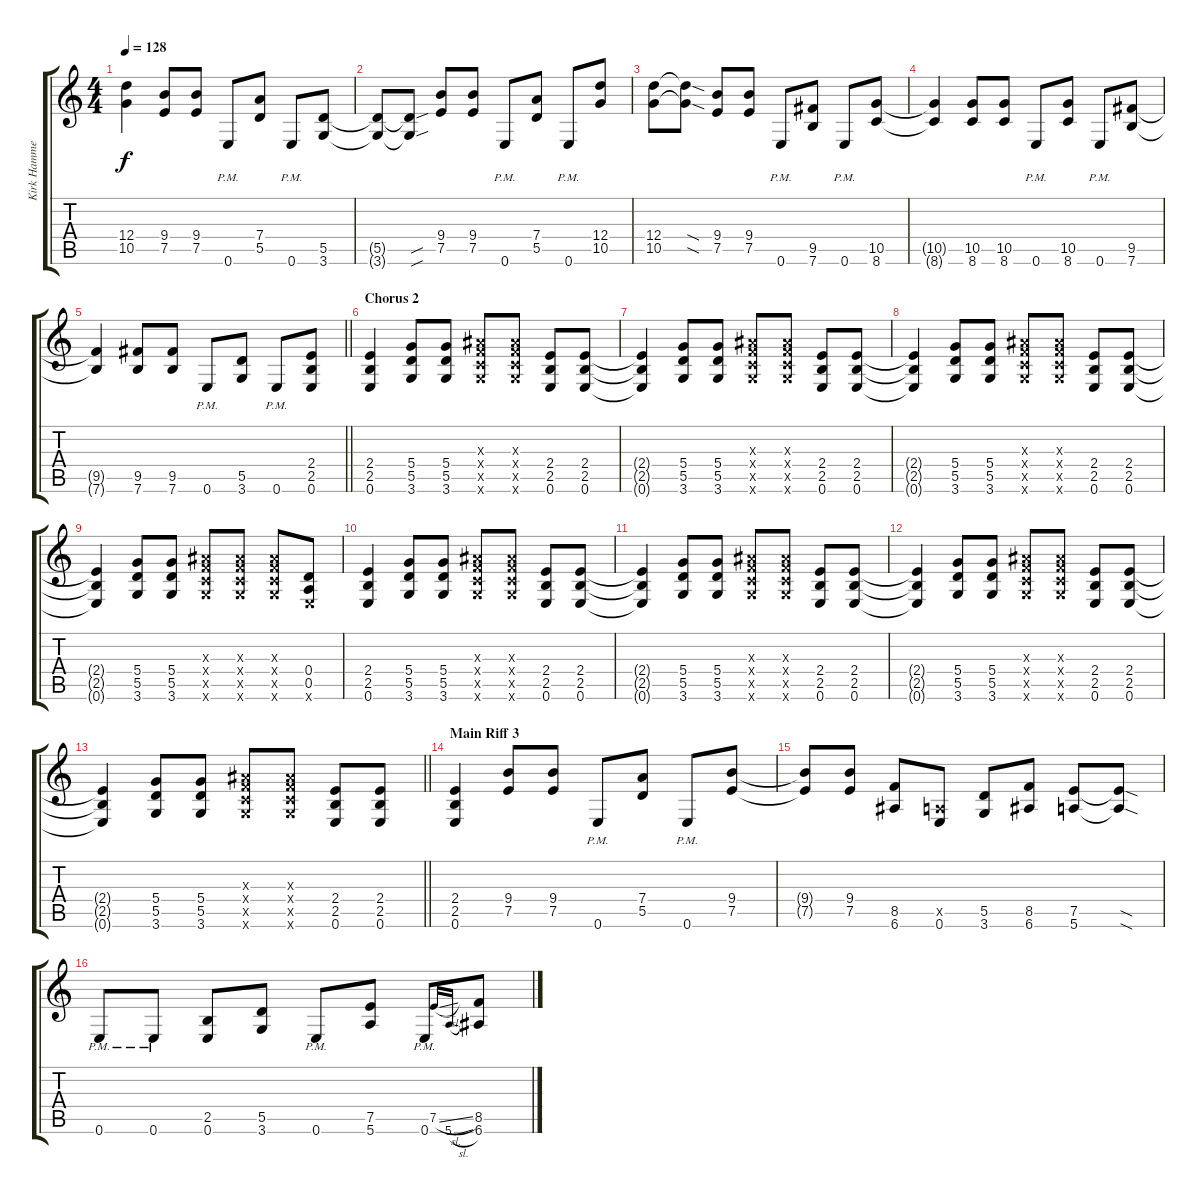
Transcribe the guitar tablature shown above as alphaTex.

\track ("Kirk Hammett (Guitar Lead)" "Kirk Hamme") {instrument distortionguitar}
\staff {score tabs}
\tuning (E4 B3 G3 D3 A2 E2) {hide}
\ts (4 4)
\tempo 128
\clef g2
\ks c
(12.4 10.5).4{dy f} (9.4 7.5).8 (9.4 7.5).8 0.6{pm}.8 (7.4 5.5).8 0.6{pm}.8 (5.5 3.6).8 |
(5.5{t} 3.6{t}).8 (5.5{sou t} 3.6{sou t}).8 (9.4 7.5).8 (9.4 7.5).8 0.6{pm}.8 (7.4 5.5).8 0.6{pm}.8 (12.4 10.5).8 |
(12.4 10.5).8 (12.4{sod t} 10.5{sod t}).8 (9.4 7.5).8 (9.4 7.5).8 0.6{pm}.8 (9.5 7.6).8 0.6{pm}.8 (10.5 8.6).8 |
(10.5{t} 8.6{t}).4 (10.5 8.6).8 (10.5 8.6).8 0.6{pm}.8 (10.5 8.6).8 0.6{pm}.8 (9.5 7.6).8 |
\barLineRight lightlight
(9.5{t} 7.6{t}).4 (9.5 7.6).8 (9.5 7.6).8 0.6{pm}.8 (5.5 3.6).8 0.6{pm}.8 (2.4 2.5 0.6).8 |
\section ("" "Chorus 2")
(2.4 2.5 0.6).4 (5.4 5.5 3.6).8 (5.4 5.5 3.6).8 (3.3{x} 3.4{x} 3.5{x} 3.6{x}).8 (3.3{x} 3.4{x} 3.5{x} 3.6{x}).8 (2.4 2.5 0.6).8 (2.4 2.5 0.6).8 |
(2.4{t} 2.5{t} 0.6{t}).4 (5.4 5.5 3.6).8 (5.4 5.5 3.6).8 (3.3{x} 3.4{x} 3.5{x} 3.6{x}).8 (3.3{x} 3.4{x} 3.5{x} 3.6{x}).8 (2.4 2.5 0.6).8 (2.4 2.5 0.6).8 |
(2.4{t} 2.5{t} 0.6{t}).4 (5.4 5.5 3.6).8 (5.4 5.5 3.6).8 (3.3{x} 3.4{x} 3.5{x} 3.6{x}).8 (3.3{x} 3.4{x} 3.5{x} 3.6{x}).8 (2.4 2.5 0.6).8 (2.4 2.5 0.6).8 |
(2.4{t} 2.5{t} 0.6{t}).4 (5.4 5.5 3.6).8 (5.4 5.5 3.6).8 (3.3{x} 3.4{x} 3.5{x} 3.6{x}).8 (3.3{x} 3.4{x} 3.5{x} 3.6{x}).8 (3.3{x} 3.4{x} 3.5{x} 3.6{x}).8 (0.4 0.5 0.6{x}).8 |
(2.4 2.5 0.6).4 (5.4 5.5 3.6).8 (5.4 5.5 3.6).8 (3.3{x} 3.4{x} 3.5{x} 3.6{x}).8 (3.3{x} 3.4{x} 3.5{x} 3.6{x}).8 (2.4 2.5 0.6).8 (2.4 2.5 0.6).8 |
(2.4{t} 2.5{t} 0.6{t}).4 (5.4 5.5 3.6).8 (5.4 5.5 3.6).8 (3.3{x} 3.4{x} 3.5{x} 3.6{x}).8 (3.3{x} 3.4{x} 3.5{x} 3.6{x}).8 (2.4 2.5 0.6).8 (2.4 2.5 0.6).8 |
(2.4{t} 2.5{t} 0.6{t}).4 (5.4 5.5 3.6).8 (5.4 5.5 3.6).8 (3.3{x} 3.4{x} 3.5{x} 3.6{x}).8 (3.3{x} 3.4{x} 3.5{x} 3.6{x}).8 (2.4 2.5 0.6).8 (2.4 2.5 0.6).8 |
\barLineRight lightlight
(2.4{t} 2.5{t} 0.6{t}).4 (5.4 5.5 3.6).8 (5.4 5.5 3.6).8 (3.3{x} 3.4{x} 3.5{x} 3.6{x}).8 (3.3{x} 3.4{x} 3.5{x} 3.6{x}).8 (2.4 2.5 0.6).8 (2.4 2.5 0.6).8 |
\section ("" "Main Riff 3")
(2.4 2.5 0.6).4 (9.4 7.5).8 (9.4 7.5).8 0.6{pm}.8 (7.4 5.5).8 0.6{pm}.8 (9.4 7.5).8 |
(9.4{t} 7.5{t}).8 (9.4 7.5).8 (8.5 6.6).8 (0.5{x} 0.6).8 (5.5 3.6).8 (8.5 6.6).8 (7.5 5.6).8 (7.5{sod t} 5.6{sod t}).8 |
0.6{pm}.8 0.6{pm}.8 (2.5 0.6).8 (5.5 3.6).8 0.6{pm}.8 (7.5 5.6).8 0.6{pm}.8 7.5{sl}.16{gr onbeat} 5.6{sl}.16{gr onbeat} (8.5 6.6).8
